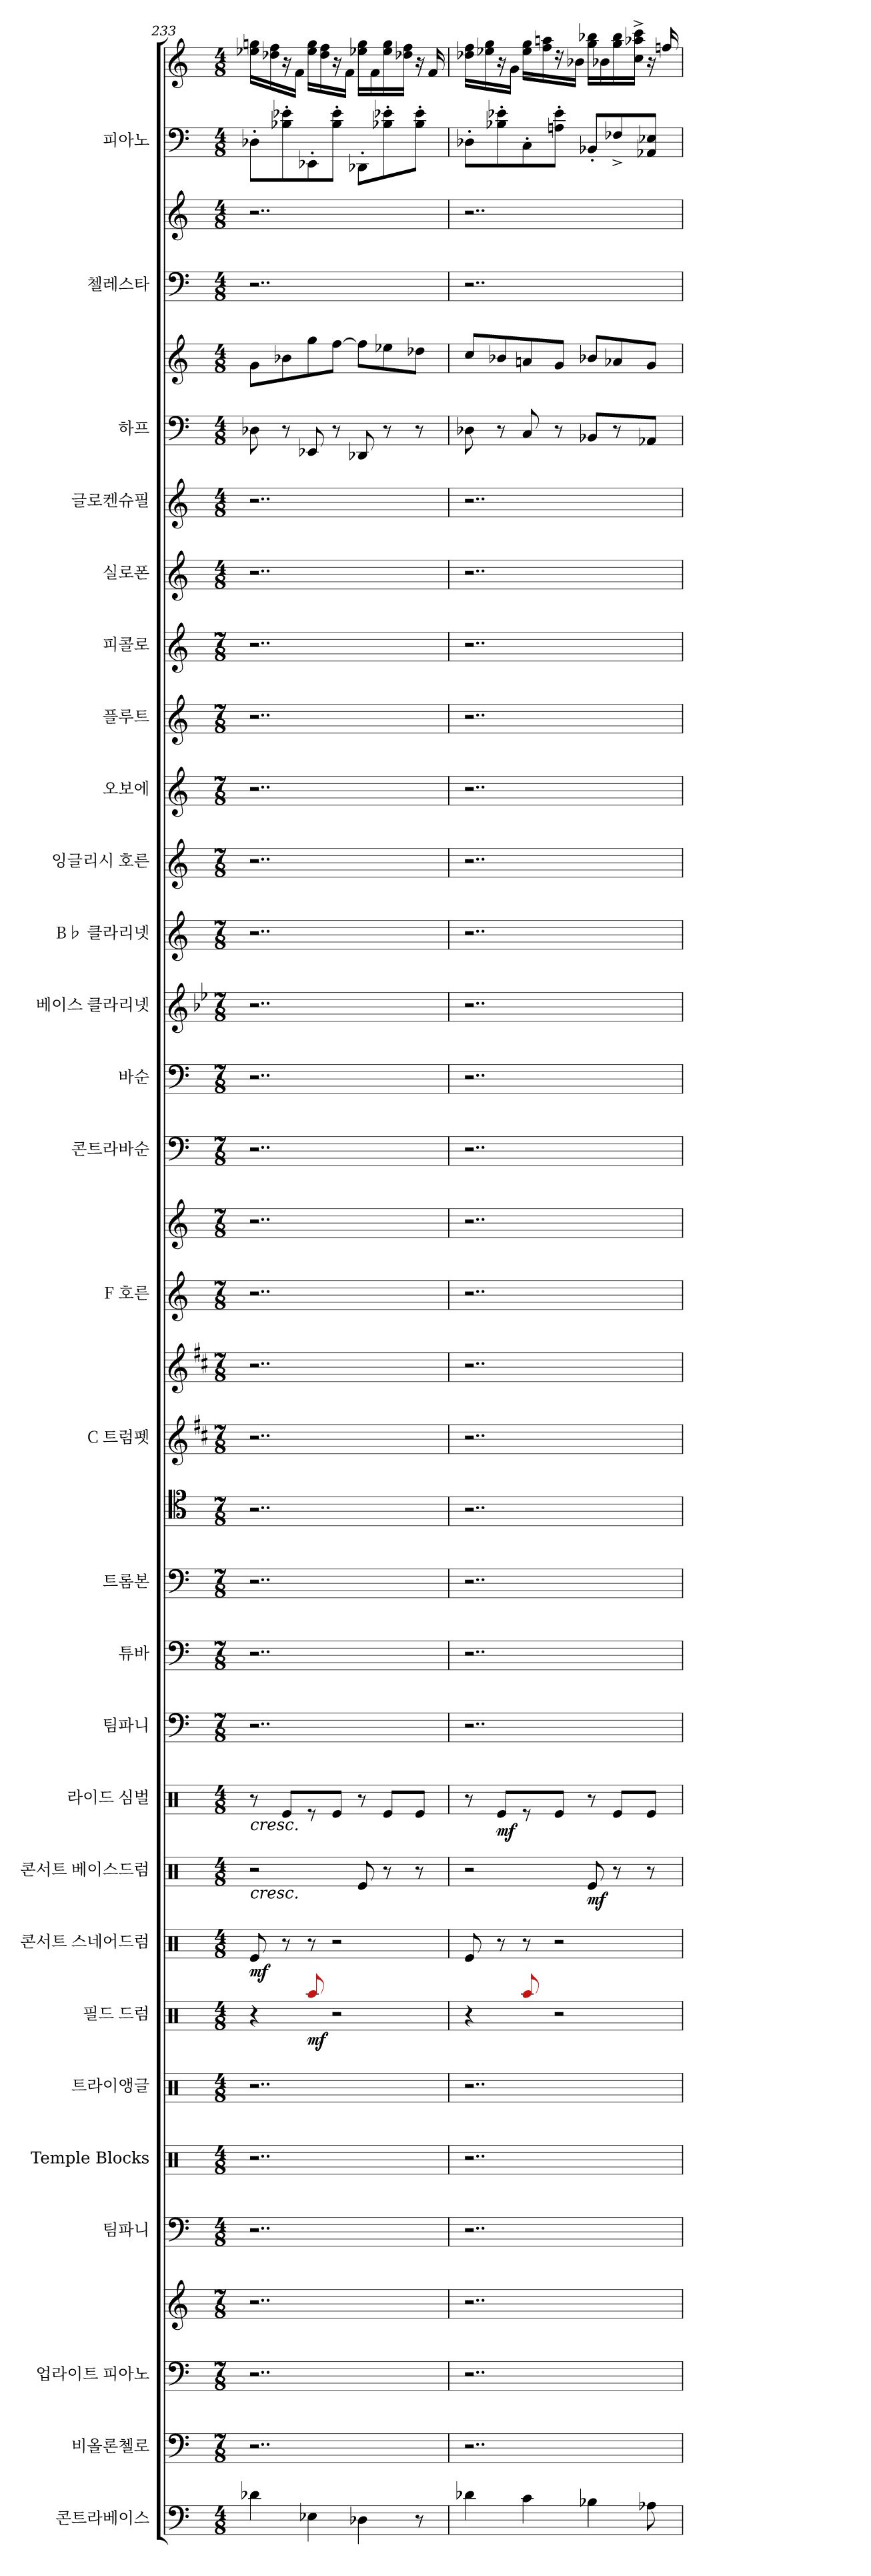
**kern	**kern	**kern	**kern	**kern	**kern	**kern	**kern	**dynam	**kern	**dynam	**kern	**dynam	**kern	**dynam	**kern	**kern	**kern	**kern	**kern	**kern	**kern	**kern	**kern	**kern	**kern	**kern	**kern	**kern	**kern	**kern	**kern	**kern	**kern	**kern	**kern	**kern	**kern	**kern
*part28	*part27	*part26	*part26	*part25	*part24	*part23	*part22	*part22	*part21	*part21	*part20	*part20	*part19	*part19	*part18	*part17	*part16	*part16	*part15	*part15	*part14	*part14	*part13	*part12	*part11	*part10	*part9	*part8	*part7	*part6	*part5	*part4	*part3	*part3	*part2	*part2	*part1	*part1
*staff35	*staff34	*staff33	*staff32	*staff31	*staff30	*staff29	*staff28	*staff28	*staff27	*staff27	*staff26	*staff26	*staff25	*staff25	*staff24	*staff23	*staff22	*staff21	*staff20	*staff19	*staff18	*staff17	*staff16	*staff15	*staff14	*staff13	*staff12	*staff11	*staff10	*staff9	*staff8	*staff7	*staff6	*staff5	*staff4	*staff3	*staff2	*staff1
*I"콘트라베이스	*I"비올론첼로	*I"업라이트 피아노	*	*I"팀파니	*I"Temple Blocks	*I"트라이앵글	*I"필드 드럼	*	*I"콘서트 스네어드럼	*	*I"콘서트 베이스드럼	*	*I"라이드 심벌	*	*I"팀파니	*I"튜바	*I"트롬본	*	*I"C 트럼펫	*	*I"F 호른	*	*I"콘트라바순	*I"바순	*I"베이스 클라리넷	*I"B♭ 클라리넷	*I"잉글리시 호른	*I"오보에	*I"플루트	*I"피콜로	*I"실로폰	*I"글로켄슈필	*I"하프	*	*I"첼레스타	*	*I"피아노	*
*	*	*	*	*	*I'Tmp. Bl.	*	*	*	*	*	*	*	*	*	*	*	*	*	*	*	*	*	*	*	*	*	*	*	*	*	*	*	*	*	*	*	*	*
*clefF4	*clefF4	*clefF4	*clefG2	*clefF4	*clefX	*clefX	*clefX	*	*clefX	*	*clefX	*	*clefX	*	*clefF4	*clefF4	*clefF4	*clefC4	*clefG2	*clefG2	*clefG2	*clefG2	*clefF4	*clefF4	*clefG2	*clefG2	*clefG2	*clefG2	*clefG2	*clefG2	*clefG2	*clefG2	*clefF4	*clefG2	*clefF4	*clefG2	*clefF4	*clefG2
*ITrd7c12	*	*	*	*	*	*	*	*	*	*	*	*	*	*	*	*	*	*	*ITrd1c2	*ITrd1c2	*ITrd4c7	*ITrd4c7	*ITrd7c12	*	*ITrd8c14	*ITrd1c2	*ITrd4c7	*	*	*ITrd-7c-12	*ITrd-7c-12	*ITrd-14c-24	*	*	*ITrd-7c-12	*ITrd-7c-12	*	*
*k[]	*k[]	*k[]	*k[]	*k[]	*k[]	*k[]	*k[]	*	*k[]	*	*k[]	*	*k[]	*	*k[]	*k[]	*k[]	*k[]	*k[]	*k[]	*k[b-]	*k[b-]	*k[]	*k[]	*k[b-e-]	*k[b-e-]	*k[b-]	*k[]	*k[]	*k[]	*k[]	*k[]	*k[]	*k[]	*k[]	*k[]	*k[]	*k[]
*M4/8+3/8	*M7/8	*M7/8	*M7/8	*M4/8+3/8	*M4/8+3/8	*M4/8+3/8	*M4/8+3/8	*	*M4/8+3/8	*	*M4/8+3/8	*	*M4/8+3/8	*	*M7/8	*M7/8	*M7/8	*M7/8	*M7/8	*M7/8	*M7/8	*M7/8	*M7/8	*M7/8	*M7/8	*M7/8	*M7/8	*M7/8	*M7/8	*M7/8	*M4/8+3/8	*M4/8+3/8	*M4/8+3/8	*M4/8+3/8	*M4/8+3/8	*M4/8+3/8	*M4/8+3/8	*M4/8+3/8
=233	=233	=233	=233	=233	=233	=233	=233	=233	=233	=233	=233	=233	=233	=233	=233	=233	=233	=233	=233	=233	=233	=233	=233	=233	=233	=233	=233	=233	=233	=233	=233	=233	=233	=233	=233	=233	=233	=233
!	!	!	!	!	!	!	!	!	!	!	!	!	!LO:TX:b:i:t=cresc.	!	!	!	!	!	!	!	!	!	!	!	!	!	!	!	!	!	!	!	!	!	!	!	!	!
!	!	!	!	!	!	!	!	!	!	!	!LO:TX:b:i:t=cresc.	!	!	!	!	!	!	!	!	!	!	!	!	!	!	!	!	!	!	!	!	!	!	!	!	!	!	!
!	!	!	!	!	!	!	!	!	!	!LO:DY:b	!	!	!	!	!	!	!	!	!	!	!	!	!	!	!	!	!	!	!	!	!	!	!	!	!	!	!	!
4D-X\	2..r	2..r	2..r	2..r	2..r	2..r	4r	.	8Re/	mf	2r	.	8r	.	2..r	2..r	2..r	2..r	2..r	2..r	2..r	2..r	2..r	2..r	2..r	2..r	2..r	2..r	2..r	2..r	2..r	2..r	8D-X\	8g\L	2..r	2..r	8D-X'\L	16ee-X\ 16ggn\LL
.	.	.	.	.	.	.	.	.	.	.	.	.	.	.	.	.	.	.	.	.	.	.	.	.	.	.	.	.	.	.	.	.	.	.	.	.	.	16dd-X\ 16ff\
.	.	.	.	.	.	.	.	.	8r	.	.	.	8Re/L	.	.	.	.	.	.	.	.	.	.	.	.	.	.	.	.	.	.	.	8r	8b-X\	.	.	8B-X\' 8e-X\'	16r
.	.	.	.	.	.	.	.	.	.	.	.	.	.	.	.	.	.	.	.	.	.	.	.	.	.	.	.	.	.	.	.	.	.	.	.	.	.	16f\JJ
!	!	!	!	!	!	!	!	!LO:DY:b	!	!	!	!	!	!	!	!	!	!	!	!	!	!	!	!	!	!	!	!	!	!	!	!	!	!	!	!	!	!
4EE-X\	.	.	.	.	.	.	8aa/	mf	8r	.	.	.	8r	.	.	.	.	.	.	.	.	.	.	.	.	.	.	.	.	.	.	.	8EE-X/	8gg\	.	.	8EE-X'\	16ee-\ 16gg\LL
.	.	.	.	.	.	.	.	.	.	.	.	.	.	.	.	.	.	.	.	.	.	.	.	.	.	.	.	.	.	.	.	.	.	.	.	.	.	16dd-\ 16ff\
.	.	.	.	.	.	.	2r	.	2r	.	.	.	8Re/J	.	.	.	.	.	.	.	.	.	.	.	.	.	.	.	.	.	.	.	8r	[8ff\J	.	.	8B-\' 8e-\'J	16r
.	.	.	.	.	.	.	.	.	.	.	.	.	.	.	.	.	.	.	.	.	.	.	.	.	.	.	.	.	.	.	.	.	.	.	.	.	.	16f\JJ
4DD-X\	.	.	.	.	.	.	.	.	.	.	8Re/	.	8r	.	.	.	.	.	.	.	.	.	.	.	.	.	.	.	.	.	.	.	8DD-X/	8ff\L]	.	.	8DD-X'\L	16ee-X\ 16gg\LL
.	.	.	.	.	.	.	.	.	.	.	.	.	.	.	.	.	.	.	.	.	.	.	.	.	.	.	.	.	.	.	.	.	.	.	.	.	.	16f\
.	.	.	.	.	.	.	.	.	.	.	8r	.	8Re/L	.	.	.	.	.	.	.	.	.	.	.	.	.	.	.	.	.	.	.	8r	8ee-X\	.	.	8B-X\' 8e-X\'	16ee-\ 16gg\
.	.	.	.	.	.	.	.	.	.	.	.	.	.	.	.	.	.	.	.	.	.	.	.	.	.	.	.	.	.	.	.	.	.	.	.	.	.	16dd-X\ 16ff\JJ
8r	.	.	.	.	.	.	.	.	.	.	8r	.	8Re/J	.	.	.	.	.	.	.	.	.	.	.	.	.	.	.	.	.	.	.	8r	8dd-X\J	.	.	8B-\' 8e-\'J	16r
.	.	.	.	.	.	.	.	.	.	.	.	.	.	.	.	.	.	.	.	.	.	.	.	.	.	.	.	.	.	.	.	.	.	.	.	.	.	16f/
=234	=234	=234	=234	=234	=234	=234	=234	=234	=234	=234	=234	=234	=234	=234	=234	=234	=234	=234	=234	=234	=234	=234	=234	=234	=234	=234	=234	=234	=234	=234	=234	=234	=234	=234	=234	=234	=234	=234
4D-X\	2..r	2..r	2..r	2..r	2..r	2..r	4r	.	8Re/	.	2r	.	8r	.	2..r	2..r	2..r	2..r	2..r	2..r	2..r	2..r	2..r	2..r	2..r	2..r	2..r	2..r	2..r	2..r	2..r	2..r	8D-X\	8cc/L	2..r	2..r	8D-X'\L	16dd-X\ 16ff\LL
.	.	.	.	.	.	.	.	.	.	.	.	.	.	.	.	.	.	.	.	.	.	.	.	.	.	.	.	.	.	.	.	.	.	.	.	.	.	16ee-X\ 16gg\
!	!	!	!	!	!	!	!	!	!	!	!	!	!	!LO:DY:b	!	!	!	!	!	!	!	!	!	!	!	!	!	!	!	!	!	!	!	!	!	!	!	!
.	.	.	.	.	.	.	.	.	8r	.	.	.	8Re/L	mf	.	.	.	.	.	.	.	.	.	.	.	.	.	.	.	.	.	.	8r	8b-X/	.	.	8B-X\' 8e-X\'	16r
.	.	.	.	.	.	.	.	.	.	.	.	.	.	.	.	.	.	.	.	.	.	.	.	.	.	.	.	.	.	.	.	.	.	.	.	.	.	16g\JJ
4C\	.	.	.	.	.	.	8aa/	.	8r	.	.	.	8r	.	.	.	.	.	.	.	.	.	.	.	.	.	.	.	.	.	.	.	8C/	8an/	.	.	8C'\	16ee-\ 16gg\LL
.	.	.	.	.	.	.	.	.	.	.	.	.	.	.	.	.	.	.	.	.	.	.	.	.	.	.	.	.	.	.	.	.	.	.	.	.	.	16ff\ 16aan\
.	.	.	.	.	.	.	2r	.	2r	.	.	.	8Re/J	.	.	.	.	.	.	.	.	.	.	.	.	.	.	.	.	.	.	.	8r	8g/J	.	.	8An\' 8e-\'J	16r
.	.	.	.	.	.	.	.	.	.	.	.	.	.	.	.	.	.	.	.	.	.	.	.	.	.	.	.	.	.	.	.	.	.	.	.	.	.	16b-X\JJ
!	!	!	!	!	!	!	!	!	!	!	!	!LO:DY:b	!	!	!	!	!	!	!	!	!	!	!	!	!	!	!	!	!	!	!	!	!	!	!	!	!	!
4BB-X\	.	.	.	.	.	.	.	.	.	.	8Re/	mf	8r	.	.	.	.	.	.	.	.	.	.	.	.	.	.	.	.	.	.	.	8BB-X/L	8b-X/L	.	.	8BB-X'/L	16gg\ 16bb-X\LL
.	.	.	.	.	.	.	.	.	.	.	.	.	.	.	.	.	.	.	.	.	.	.	.	.	.	.	.	.	.	.	.	.	.	.	.	.	.	16b-X\
.	.	.	.	.	.	.	.	.	.	.	8r	.	8Re/L	.	.	.	.	.	.	.	.	.	.	.	.	.	.	.	.	.	.	.	8r	8a-X/	.	.	8F-X^/	16gg\ 16bb-\
.	.	.	.	.	.	.	.	.	.	.	.	.	.	.	.	.	.	.	.	.	.	.	.	.	.	.	.	.	.	.	.	.	.	.	.	.	.	16cc\^ 16aa-X\^ 16ccc\^JJ
8AA-X\	.	.	.	.	.	.	.	.	.	.	8r	.	8Re/J	.	.	.	.	.	.	.	.	.	.	.	.	.	.	.	.	.	.	.	8AA-X/J	8g/J	.	.	8AA-X/ 8E-X/J	16r
.	.	.	.	.	.	.	.	.	.	.	.	.	.	.	.	.	.	.	.	.	.	.	.	.	.	.	.	.	.	.	.	.	.	.	.	.	.	16ffn/
=	=	=	=	=	=	=	=	=	=	=	=	=	=	=	=	=	=	=	=	=	=	=	=	=	=	=	=	=	=	=	=	=	=	=	=	=	=	=
*-	*-	*-	*-	*-	*-	*-	*-	*-	*-	*-	*-	*-	*-	*-	*-	*-	*-	*-	*-	*-	*-	*-	*-	*-	*-	*-	*-	*-	*-	*-	*-	*-	*-	*-	*-	*-	*-	*-
